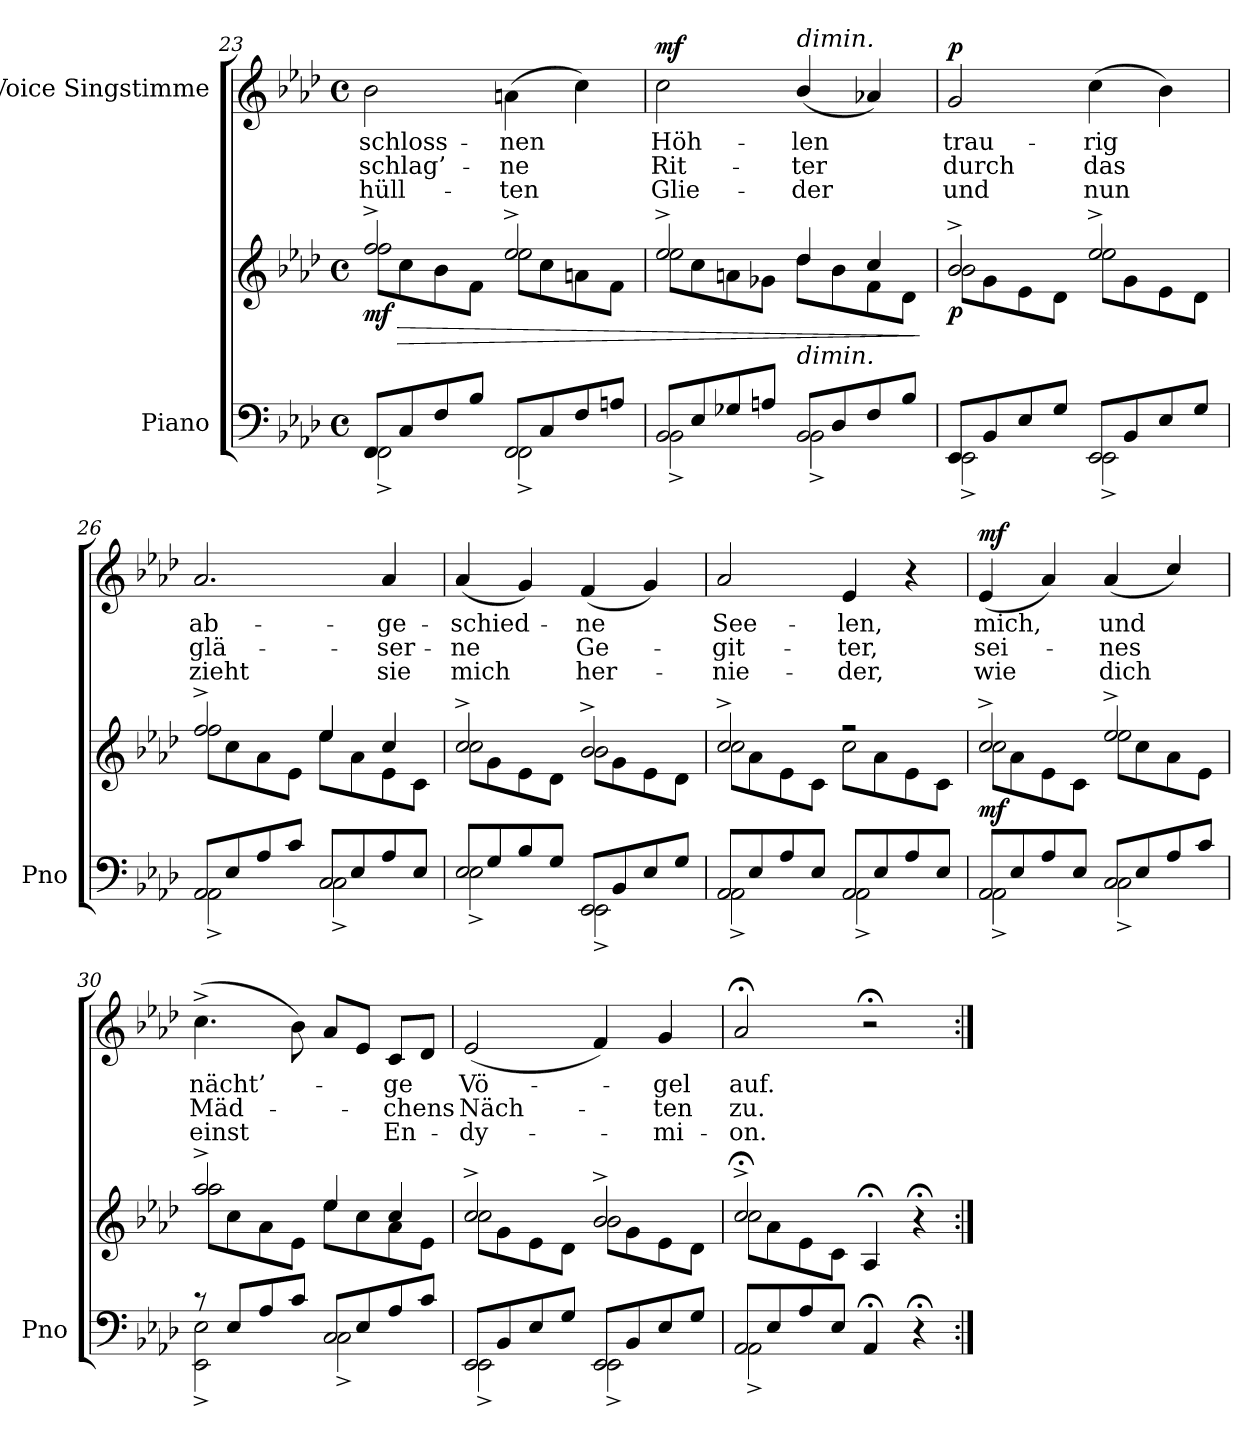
**kern	**kern	**dynam	**kern	**text	**text	**text	**dynam
*part2	*part2	*part2	*part1	*part1	*part1	*part1	*part1
*staff3	*staff2	*staff2/3	*staff1	*staff1	*staff1	*staff1	*staff1
*I"Piano	*	*	*I"Voice Singstimme	*	*	*	*
*I'Pno	*	*	*	*	*	*	*
*clefF4	*clefG2	*	*clefG2	*	*	*	*
*k[b-e-a-d-]	*k[b-e-a-d-]	*	*k[b-e-a-d-]	*	*	*	*
*M4/4	*M4/4	*	*M4/4	*	*	*	*
*met(c)	*met(c)	*	*met(c)	*	*	*	*
=23	=23	=23	=23	=23	=23	=23	=23
*	*^	*	*	*	*	*	*
!LO:N:head=open	!	!LO:N:head=open	!LO:HP:b	!	!LO:LY:b	!LO:LY:b	!LO:LY:b	!
*^	*	*	*	*	*	*	*	*
!	!	!	!	!LO:DY:n=1:b	!	!	!	!	!
8FF/L	2FF^\	2ff^/	8ff\L	> mf	2b-\	-schloss-	-schlag’-	-hüll-	.
8C/	.	.	8cc\	.	.	.	.	.	.
8F/	.	.	8b-\	.	.	.	.	.	.
8B-/J	.	.	8f\J	.	.	.	.	.	.
!LO:N:head=open	!	!	!LO:N:head=open	!	!	!LO:LY:b	!LO:LY:b	!LO:LY:b	!
8FF/L	2FF^\	2ee-^/	8ee-\L	.	(>4an\	-nen	-ne	-ten	.
8C/	.	.	8cc\	.	.	.	.	.	.
8F/	.	.	8an\	.	4cc\)	.	.	.	.
8An/J	.	.	8f\J	.	.	.	.	.	.
=24	=24	=24	=24	=24	=24	=24	=24	=24	=24
!LO:N:head=open	!	!	!LO:N:head=open	!	!	!LO:LY:b	!LO:LY:b	!LO:LY:b	!LO:DY:a
8BB-/L	2BB-^\	2ee-^/	8ee-\L	.	2cc\	Höh-	Rit-	Glie-	mf
8E-/	.	.	8cc\	.	.	.	.	.	.
8G-X/	.	.	8an\	.	.	.	.	.	.
8An/J	.	.	8g-X\J	.	.	.	.	.	.
!	!	!	!	!	!LO:TX:a:i:t=dimin.	!	!	!	!
!	!	!LO:TX:b:i:t=dimin.	!	!	!	!	!	!	!
!LO:N:head=open	!	!	!LO:N:head=solid	!	!	!LO:LY:b	!LO:LY:b	!LO:LY:b	!
8BB-/L	2BB-^\	4dd-/	8dd-\L	.	(<4b-/	-len	-ter	-der	.
8D-/	.	.	8b-\	.	.	.	.	.	.
8F/	.	4cc/	8f\	.	4a-X/)	.	.	.	.
8B-/J	.	.	8d-\J	.	.	.	.	.	.
*v	*v	*	*	*	*	*	*	*	*
*	*v	*v	*	*	*	*	*	*
.	.	]	.	.	.	.	.
=25	=25	=25	=25	=25	=25	=25	=25
*	*^	*	*	*	*	*	*
!LO:N:head=open	!	!LO:N:head=open	!LO:DY:b	!	!LO:LY:b	!LO:LY:b	!LO:LY:b	!LO:DY:a
*^	*	*	*	*	*	*	*	*
8EE-/L	2EE-^\	2b-^/	8b-\L	p	2g/	trau-	durch	und	p
8BB-/	.	.	8g\	.	.	.	.	.	.
8E-/	.	.	8e-\	.	.	.	.	.	.
8G/J	.	.	8d-\J	.	.	.	.	.	.
!LO:N:head=open	!	!	!LO:N:head=open	!	!	!LO:LY:b	!LO:LY:b	!LO:LY:b	!
8EE-/L	2EE-^\	2ee-^/	8ee-\L	.	(>4cc\	-rig	das	nun	.
8BB-/	.	.	8g\	.	.	.	.	.	.
8E-/	.	.	8e-\	.	4b-\)	.	.	.	.
8G/J	.	.	8d-\J	.	.	.	.	.	.
=26	=26	=26	=26	=26	=26	=26	=26	=26	=26
!LO:N:head=open	!	!	!LO:N:head=open	!	!	!LO:LY:b	!LO:LY:b	!LO:LY:b	!
8AA-/L	2AA-^\	2ff^/	8ff\L	.	2.a-/	ab-	glä-	zieht	.
8E-/	.	.	8cc\	.	.	.	.	.	.
8A-/	.	.	8a-\	.	.	.	.	.	.
8c/J	.	.	8e-\J	.	.	.	.	.	.
!LO:N:head=open	!	!	!LO:N:head=solid	!	!	!	!	!	!
8C/L	2C^\	4ee-/	8ee-\L	.	.	.	.	.	.
8E-/	.	.	8a-\	.	.	.	.	.	.
!	!	!	!	!	!	!LO:LY:b	!LO:LY:b	!LO:LY:b	!
8A-/	.	4cc/	8e-\	.	4a-/	-ge-	-ser-	sie	.
8E-/J	.	.	8c\J	.	.	.	.	.	.
!!LO:LB:g=z
=27	=27	=27	=27	=27	=27	=27	=27	=27	=27
!LO:N:head=open	!	!	!LO:N:head=open	!	!	!LO:LY:b	!LO:LY:b	!LO:LY:b	!
8E-/L	2E-^\	2cc^/	8cc\L	.	(<4a-/	-schied-	-ne	mich	.
8G/	.	.	8g\	.	.	.	.	.	.
8B-/	.	.	8e-\	.	4g/)	.	.	.	.
8G/J	.	.	8d-\J	.	.	.	.	.	.
!LO:N:head=open	!	!	!LO:N:head=open	!	!	!LO:LY:b	!LO:LY:b	!LO:LY:b	!
8EE-/L	2EE-^\	2b-^/	8b-\L	.	(<4f/	-ne	Ge-	her-	.
8BB-/	.	.	8g\	.	.	.	.	.	.
8E-/	.	.	8e-\	.	4g/)	.	.	.	.
8G/J	.	.	8d-\J	.	.	.	.	.	.
=28	=28	=28	=28	=28	=28	=28	=28	=28	=28
!LO:N:head=open	!	!	!LO:N:head=open	!	!	!LO:LY:b	!LO:LY:b	!LO:LY:b	!
8AA-/L	2AA-^\	2cc^/	8cc\L	.	2a-/	See-	-git-	-nie-	.
8E-/	.	.	8a-\	.	.	.	.	.	.
8A-/	.	.	8e-\	.	.	.	.	.	.
8E-/J	.	.	8c\J	.	.	.	.	.	.
!LO:N:head=open	!	!	!LO:N:head=open	!	!	!LO:LY:b	!LO:LY:b	!LO:LY:b	!
8AA-/L	2AA-^\	2r	8cc\L	.	4e-/	-len,	-ter,	-der,	.
8E-/	.	.	8a-\	.	.	.	.	.	.
8A-/	.	.	8e-\	.	4r	.	.	.	.
8E-/J	.	.	8c\J	.	.	.	.	.	.
=29	=29	=29	=29	=29	=29	=29	=29	=29	=29
!LO:N:head=open	!	!	!LO:N:head=open	!LO:DY:b	!	!LO:LY:b	!LO:LY:b	!LO:LY:b	!LO:DY:a
8AA-/L	2AA-^\	2cc^/	8cc\L	mf	(<4e-/	mich,	sei-	wie	mf
8E-/	.	.	8a-\	.	.	.	.	.	.
8A-/	.	.	8e-\	.	4a-/)	.	.	.	.
8E-/J	.	.	8c\J	.	.	.	.	.	.
!LO:N:head=open	!	!	!LO:N:head=open	!	!	!LO:LY:b	!LO:LY:b	!LO:LY:b	!
8C/L	2C^\	2ee-^/	8ee-\L	.	(<4a-/	und	-nes	dich	.
8E-/	.	.	8cc\	.	.	.	.	.	.
8A-/	.	.	8a-\	.	4cc/)	.	.	.	.
8c/J	.	.	8e-\J	.	.	.	.	.	.
=30	=30	=30	=30	=30	=30	=30	=30	=30	=30
!	!	!	!LO:N:head=open	!	!	!LO:LY:b	!LO:LY:b	!LO:LY:b	!
8r	2EE-\^ 2E-\^	2aa-^/	8aa-\L	.	(>4.cc^\	nächt’-	Mäd-	einst	.
8E-/L	.	.	8cc\	.	.	.	.	.	.
8A-/	.	.	8a-\	.	.	.	.	.	.
8c/J	.	.	8e-\J	.	8b-\)	.	.	.	.
!LO:N:head=open	!	!	!LO:N:head=solid	!	!	!	!	!	!
8C/L	2C^\	4ee-/	8ee-\L	.	8a-/L	.	.	.	.
8E-/	.	.	8cc\	.	8e-/J	.	.	.	.
!	!	!	!	!	!	!LO:LY:b	!LO:LY:b	!LO:LY:b	!
8A-/	.	4cc/	8a-\	.	8c/L	-ge	-chens	En-	.
8c/J	.	.	8e-\J	.	8d-/J	.	.	.	.
=31	=31	=31	=31	=31	=31	=31	=31	=31	=31
!LO:N:head=open	!	!	!LO:N:head=open	!	!	!LO:LY:b	!LO:LY:b	!LO:LY:b	!
8EE-/L	2EE-^\	2cc^/	8cc\L	.	(<2e-/	Vö-	Näch-	-dy-	.
8BB-/	.	.	8g\	.	.	.	.	.	.
8E-/	.	.	8e-\	.	.	.	.	.	.
8G/J	.	.	8d-\J	.	.	.	.	.	.
!LO:N:head=open	!	!	!LO:N:head=open	!	!	!	!	!	!
8EE-/L	2EE-^\	2b-^/	8b-\L	.	4f/)	.	.	.	.
8BB-/	.	.	8g\	.	.	.	.	.	.
!	!	!	!	!	!	!LO:LY:b	!LO:LY:b	!LO:LY:b	!
8E-/	.	.	8e-\	.	4g/	-gel	-ten	-mi-	.
8G/J	.	.	8d-\J	.	.	.	.	.	.
=32	=32	=32	=32	=32	=32	=32	=32	=32	=32
!LO:N:head=open	!	!	!LO:N:head=open	!	!	!LO:LY:b	!LO:LY:b	!LO:LY:b	!
8AA-/L	2AA-^\	2cc;<^/	8cc\L	.	2a-;</	auf.	zu.	-on.	.
8E-/	.	.	8a-\	.	.	.	.	.	.
8A-/	.	.	8e-\	.	.	.	.	.	.
8E-/J	.	.	8c\J	.	.	.	.	.	.
4AA-;</	2ryy	4A-;</	2ryy	.	2r;<	.	.	.	.
4r;<	.	4r;<	.	.	.	.	.	.	.
*v	*v	*	*	*	*	*	*	*	*
*	*v	*v	*	*	*	*	*	*
=:|!	=:|!	=:|!	=:|!	=:|!	=:|!	=:|!	=:|!
*-	*-	*-	*-	*-	*-	*-	*-
